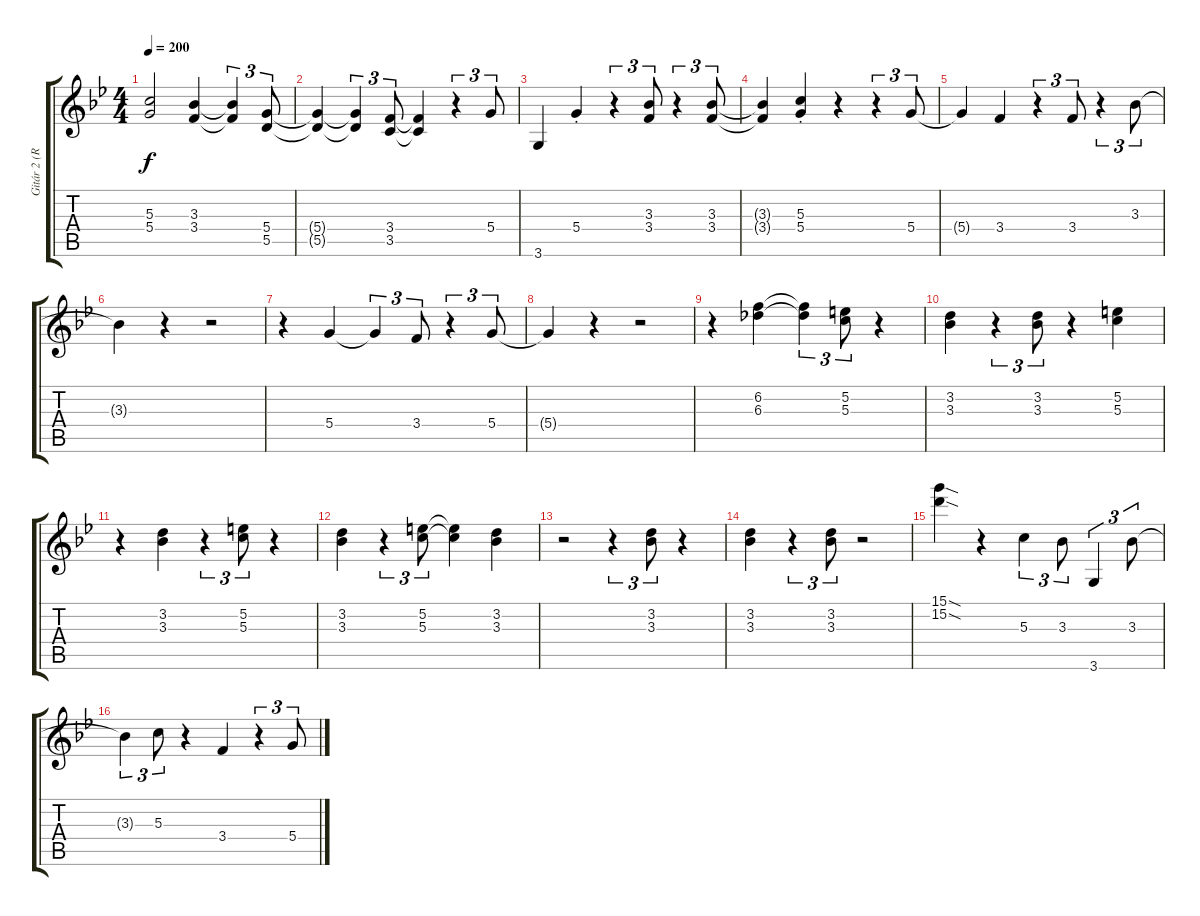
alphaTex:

\track ("Gitár 2 (Ritchie Blackmore)" "Gitár 2 (R") {instrument distortionguitar}
\staff {score tabs}
\tuning (E4 B3 G3 D3 A2 E2) {hide}
\ts (4 4)
\tempo 200
\clef g2
\ks bb
(5.3 5.4).2{dy f} (3.3 3.4).4 (3.3{t} 3.4{t}).4{tu (3 2)} (5.4 5.5).8{tu (3 2)} |
(5.4{t} 5.5{t}).4 (5.4{t} 5.5{t}).4{tu (3 2)} (3.4 3.5).8{tu (3 2)} (3.4{t} 3.5{t}).4 r.4{tu (3 2)} 5.4.8{tu (3 2)} |
3.6.4 5.4{st}.4 r.4{tu (3 2)} (3.3 3.4).8{tu (3 2)} r.4{tu (3 2)} (3.3 3.4).8{tu (3 2)} |
(3.3{t} 3.4{t}).4 (5.3{st} 5.4{st}).4 r.4 r.4{tu (3 2)} 5.4.8{tu (3 2)} |
5.4{t}.4 3.4.4 r.4{tu (3 2)} 3.4.8{tu (3 2)} r.4{tu (3 2)} 3.3.8{tu (3 2)} |
3.3{t}.4 r.4 r.2 |
r.4 5.4.4 5.4{t}.4{tu (3 2)} 3.4.8{tu (3 2)} r.4{tu (3 2)} 5.4.8{tu (3 2)} |
5.4{t}.4 r.4 r.2 |
r.4 (6.2 6.3).4 (6.2{t} 6.3{t}).4{tu (3 2)} (5.2 5.3).8{tu (3 2)} r.4 |
(3.2 3.3).4 r.4{tu (3 2)} (3.2 3.3).8{tu (3 2)} r.4 (5.2 5.3).4 |
r.4 (3.2 3.3).4 r.4{tu (3 2)} (5.2 5.3).8{tu (3 2)} r.4 |
(3.2 3.3).4 r.4{tu (3 2)} (5.2 5.3).8{tu (3 2)} (5.2{t} 5.3{t}).4 (3.2 3.3).4 |
r.2 r.4{tu (3 2)} (3.2 3.3).8{tu (3 2)} r.4 |
(3.2 3.3).4 r.4{tu (3 2)} (3.2 3.3).8{tu (3 2)} r.2 |
(15.1{sod} 15.2{sod}).4 r.4 5.3.4{tu (3 2)} 3.3.8{tu (3 2)} 3.6.4{tu (3 2)} 3.3.8{tu (3 2)} |
3.3{t}.4{tu (3 2)} 5.3.8{tu (3 2)} r.4 3.4.4 r.4{tu (3 2)} 5.4.8{tu (3 2)}
